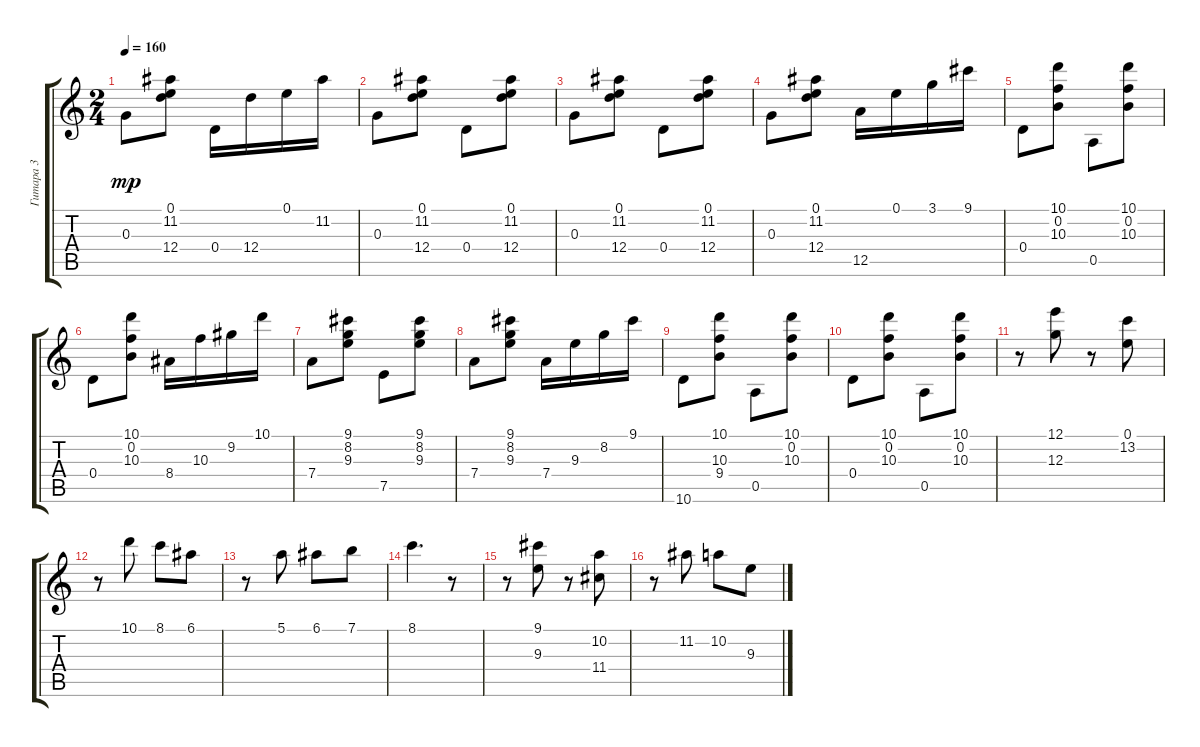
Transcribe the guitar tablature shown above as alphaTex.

\track ("Гитара 3" "Гитара 3") {instrument acousticguitarnylon}
\staff {score tabs}
\tuning (E4 B3 G3 D3 A2 E2) {hide}
\ts (2 4)
\tempo 160
\clef g2
\ks c
0.3.8{dy mp} (0.1 11.2 12.4).8 0.4.16 12.4.16 0.1.16 11.2.16 |
0.3.8 (0.1 11.2 12.4).8 0.4.8 (0.1 11.2 12.4).8 |
0.3.8 (0.1 11.2 12.4).8 0.4.8 (0.1 11.2 12.4).8 |
0.3.8 (0.1 11.2 12.4).8 12.5.16 0.1.16 3.1.16 9.1.16 |
0.4.8 (10.1 0.2 10.3).8 0.5.8 (10.1 0.2 10.3).8 |
0.4.8 (10.1 0.2 10.3).8 8.4.16 10.3.16 9.2.16 10.1.16 |
7.4.8 (9.1 8.2 9.3).8 7.5.8 (9.1 8.2 9.3).8 |
7.4.8 (9.1 8.2 9.3).8 7.4.16 9.3.16 8.2.16 9.1.16 |
10.6.8 (10.1 10.3 9.4).8 0.5.8 (10.1 0.2 10.3).8 |
0.4.8 (10.1 0.2 10.3).8 0.5.8 (10.1 0.2 10.3).8 |
r.8 (12.1 12.3).8 r.8 (0.1 13.2).8 |
r.8 10.1.8 8.1.8 6.1.8 |
r.8 5.1.8 6.1.8 7.1.8 |
8.1.4{d} r.8 |
r.8 (9.1 9.3).8 r.8 (10.2 11.4).8 |
r.8 11.2.8 10.2.8 9.3.8
